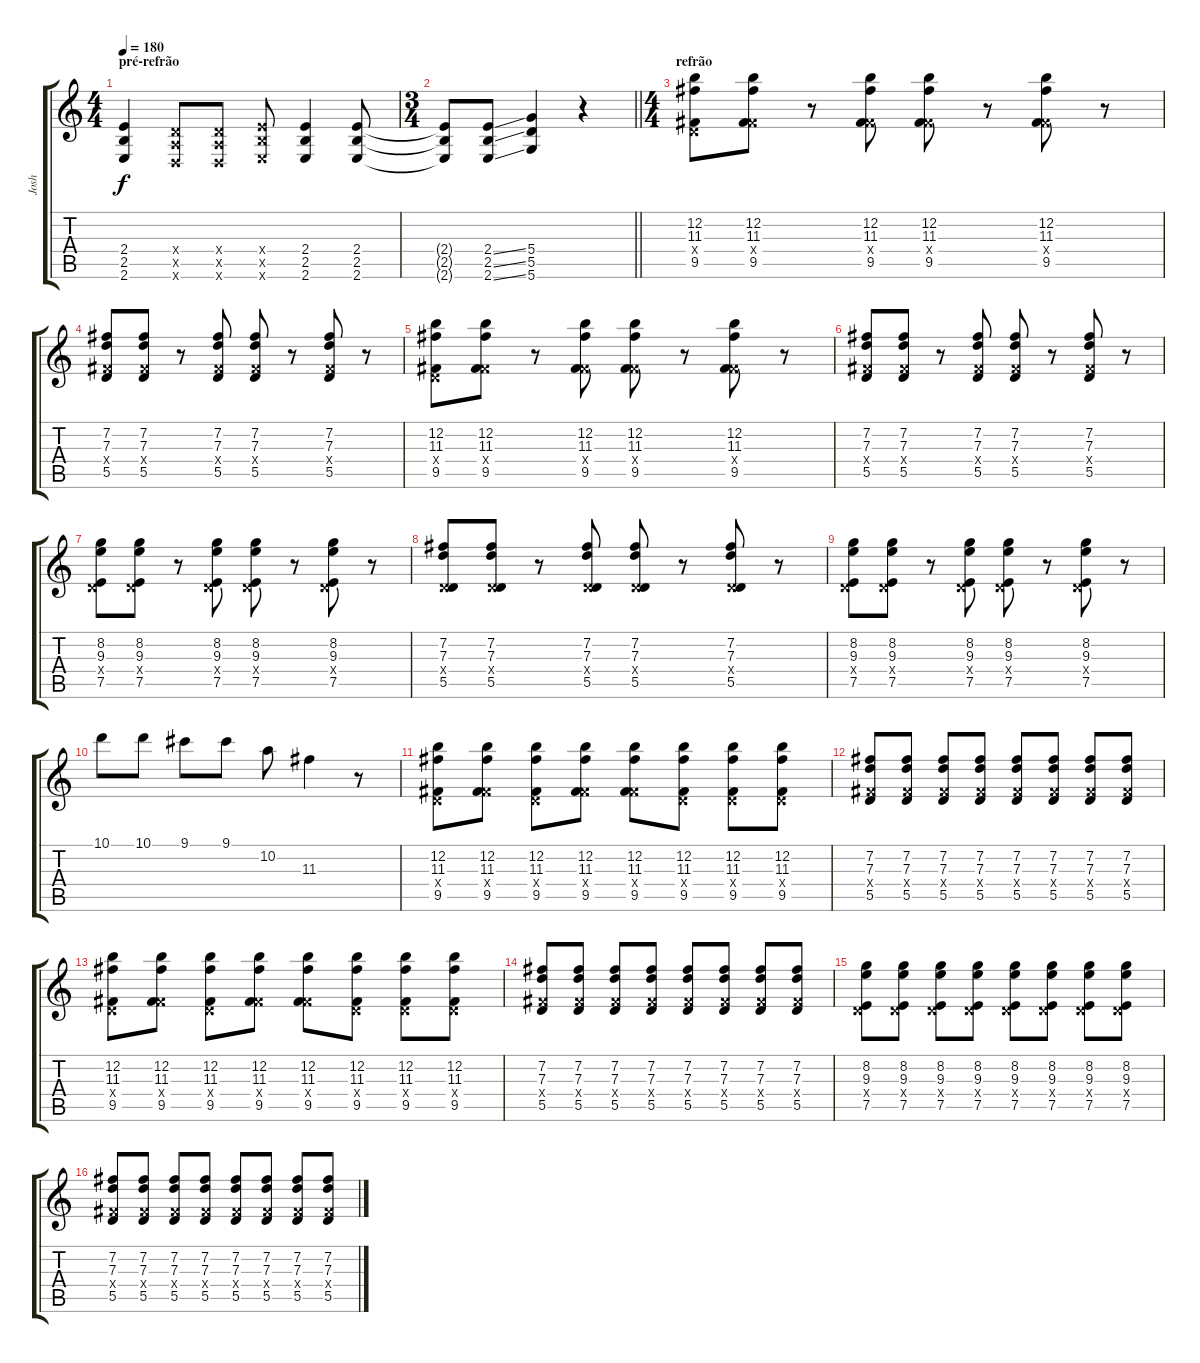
\track ("Josh" "Josh") {instrument distortionguitar}
\staff {score tabs}
\tuning (E4 B3 G3 D3 A2 D2) {hide}
\ts (4 4)
\section ("" "pré-refrão")
\tempo 180
\clef g2
\ks c
(2.4 2.5 2.6).4{dy f} (0.4{x} 0.5{x} 0.6{x}).8 (0.4{x} 0.5{x} 0.6{x}).8 (2.4{x} 2.5{x} 2.6{x}).8 (2.4 2.5 2.6).4 (2.4 2.5 2.6).8 |
\ts (3 4)
\barLineRight lightlight
(2.4{t} 2.5{t} 2.6{t}).8 (2.4{ss} 2.5{ss} 2.6{ss}).8 (5.4 5.5 5.6).4 r.4 |
\ts (4 4)
\section ("" "refrão")
(12.2 11.3 0.4{x} 9.5).8 (12.2 11.3 4.4{x} 9.5).8 r.8 (12.2 11.3 4.4{x} 9.5).8 (12.2 11.3 4.4{x} 9.5).8 r.8 (12.2 11.3 4.4{x} 9.5).8 r.8 |
(7.2 7.3 4.4{x} 5.5).8 (7.2 7.3 4.4{x} 5.5).8 r.8 (7.2 7.3 4.4{x} 5.5).8 (7.2 7.3 4.4{x} 5.5).8 r.8 (7.2 7.3 4.4{x} 5.5).8 r.8 |
(12.2 11.3 0.4{x} 9.5).8 (12.2 11.3 4.4{x} 9.5).8 r.8 (12.2 11.3 4.4{x} 9.5).8 (12.2 11.3 4.4{x} 9.5).8 r.8 (12.2 11.3 4.4{x} 9.5).8 r.8 |
(7.2 7.3 4.4{x} 5.5).8 (7.2 7.3 4.4{x} 5.5).8 r.8 (7.2 7.3 4.4{x} 5.5).8 (7.2 7.3 4.4{x} 5.5).8 r.8 (7.2 7.3 4.4{x} 5.5).8 r.8 |
(8.2 9.3 0.4{x} 7.5).8 (8.2 9.3 0.4{x} 7.5).8 r.8 (8.2 9.3 0.4{x} 7.5).8 (8.2 9.3 0.4{x} 7.5).8 r.8 (8.2 9.3 0.4{x} 7.5).8 r.8 |
(7.2 7.3 0.4{x} 5.5).8 (7.2 7.3 0.4{x} 5.5).8 r.8 (7.2 7.3 0.4{x} 5.5).8 (7.2 7.3 0.4{x} 5.5).8 r.8 (7.2 7.3 0.4{x} 5.5).8 r.8 |
(8.2 9.3 0.4{x} 7.5).8 (8.2 9.3 0.4{x} 7.5).8 r.8 (8.2 9.3 0.4{x} 7.5).8 (8.2 9.3 0.4{x} 7.5).8 r.8 (8.2 9.3 0.4{x} 7.5).8 r.8 |
10.1.8 10.1.8 9.1.8 9.1.8 10.2.8 11.3.4 r.8 |
(12.2 11.3 0.4{x} 9.5).8 (12.2 11.3 4.4{x} 9.5).8 (12.2 11.3 0.4{x} 9.5).8 (12.2 11.3 4.4{x} 9.5).8 (12.2 11.3 4.4{x} 9.5).8 (12.2 11.3 0.4{x} 9.5).8 (12.2 11.3 0.4{x} 9.5).8 (12.2 11.3 0.4{x} 9.5).8 |
(7.2 7.3 4.4{x} 5.5).8 (7.2 7.3 4.4{x} 5.5).8 (7.2 7.3 4.4{x} 5.5).8 (7.2 7.3 4.4{x} 5.5).8 (7.2 7.3 4.4{x} 5.5).8 (7.2 7.3 4.4{x} 5.5).8 (7.2 7.3 4.4{x} 5.5).8 (7.2 7.3 4.4{x} 5.5).8 |
(12.2 11.3 0.4{x} 9.5).8 (12.2 11.3 4.4{x} 9.5).8 (12.2 11.3 0.4{x} 9.5).8 (12.2 11.3 4.4{x} 9.5).8 (12.2 11.3 4.4{x} 9.5).8 (12.2 11.3 0.4{x} 9.5).8 (12.2 11.3 0.4{x} 9.5).8 (12.2 11.3 0.4{x} 9.5).8 |
(7.2 7.3 4.4{x} 5.5).8 (7.2 7.3 4.4{x} 5.5).8 (7.2 7.3 4.4{x} 5.5).8 (7.2 7.3 4.4{x} 5.5).8 (7.2 7.3 4.4{x} 5.5).8 (7.2 7.3 4.4{x} 5.5).8 (7.2 7.3 4.4{x} 5.5).8 (7.2 7.3 4.4{x} 5.5).8 |
(8.2 9.3 0.4{x} 7.5).8 (8.2 9.3 0.4{x} 7.5).8 (8.2 9.3 0.4{x} 7.5).8 (8.2 9.3 0.4{x} 7.5).8 (8.2 9.3 0.4{x} 7.5).8 (8.2 9.3 0.4{x} 7.5).8 (8.2 9.3 0.4{x} 7.5).8 (8.2 9.3 0.4{x} 7.5).8 |
(7.2 7.3 4.4{x} 5.5).8 (7.2 7.3 4.4{x} 5.5).8 (7.2 7.3 4.4{x} 5.5).8 (7.2 7.3 4.4{x} 5.5).8 (7.2 7.3 4.4{x} 5.5).8 (7.2 7.3 4.4{x} 5.5).8 (7.2 7.3 4.4{x} 5.5).8 (7.2 7.3 4.4{x} 5.5).8
